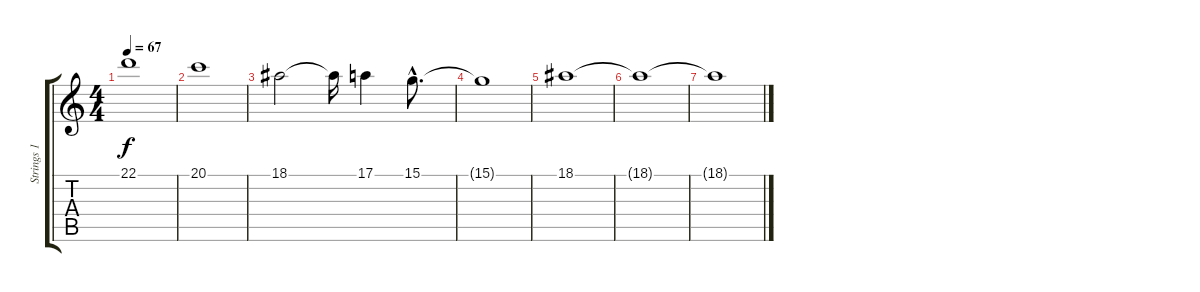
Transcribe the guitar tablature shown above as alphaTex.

\track ("Strings 1" "Strings 1") {instrument stringensemble1}
\staff {score tabs}
\tuning (E4 B3 G3 D3 A2 D2) {hide}
\ts (4 4)
\tempo 67
\clef g2
\ks c
22.1{t}.1{dy f} |
20.1.1 |
18.1.2 18.1{t}.16 17.1.4 15.1{hac}.8{d} |
15.1{t}.1{volume 12} |
18.1.1 |
18.1{t}.1 |
18.1{t}.1
